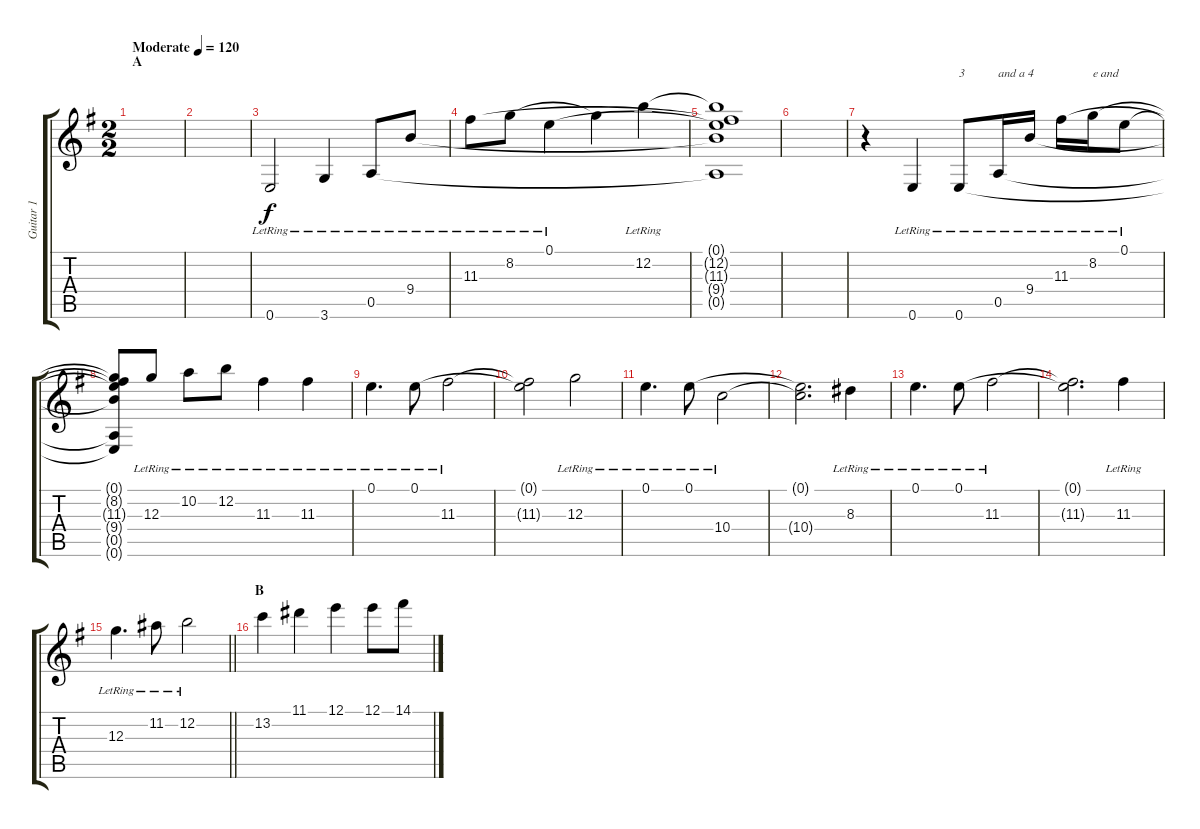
\track ("Guitar 1" "Guitar 1") {instrument acousticguitarnylon}
\staff {score tabs}
\tuning (E4 B3 G3 D3 A2 E2) {hide}
\ts (2 2)
\section ("" "A")
\tempo (120 "Moderate")
\clef g2
\ks eminor
|
|
0.6{lr}.2 3.6{lr}.4 0.5{lr}.8 9.4{lr}.8 |
11.3{lr}.8 8.2{lr}.8 0.1{lr}.4 8.2{t}.4 12.2{lr}.4 |
(0.1{t} 12.2{t} 11.3{t} 9.4{t} 0.5{t}).1 |
|
r.4 0.6{lr}.4 0.6{lr}.8{txt "3"} 0.5{lr}.16{txt "and a 4"} 9.4{lr}.16 11.3{lr}.16 8.2{lr}.16{txt "e and"} 0.1{lr}.8 |
(0.1{t} 8.2{t} 11.3{t} 9.4{t} 0.5{t} 0.6{t}).8 12.3{lr}.8 10.2{lr}.8 12.2{lr}.8 11.3{lr}.4 11.3{lr}.4 |
0.1{lr}.4{d} 0.1{lr}.8 11.3{lr}.2 |
(0.1{t} 11.3{t}).2 12.3{lr}.2 |
0.1{lr}.4{d} 0.1{lr}.8 10.4{lr}.2 |
(0.1{t} 10.4{t}).2{d} 8.3{lr}.4 |
0.1{lr}.4{d} 0.1{lr}.8 11.3{lr}.2 |
(0.1{t} 11.3{t}).2{d} 11.3{lr}.4 |
\barLineRight lightlight
12.3{lr}.4{d} 11.2{lr}.8 12.2{lr}.2 |
\section ("" "B")
13.2.4 11.1.4 12.1.4 12.1.8 14.1.8
